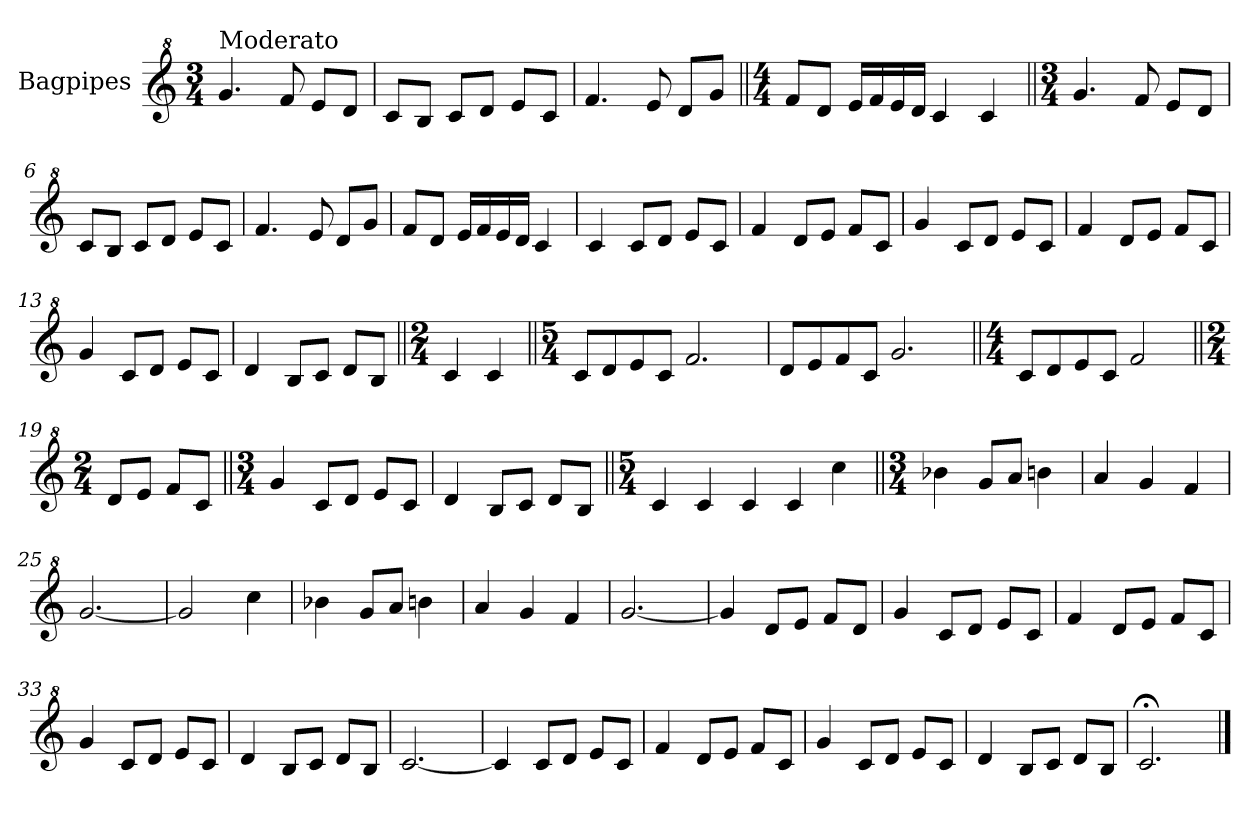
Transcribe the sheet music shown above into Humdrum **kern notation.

**kern
*part1
*staff1
*I"Bagpipes
*I'Bag
*clefG^2
*k[]
*C:
*M3/4
=1
!LO:TX:a:t=Moderato
4.gg/
8ff/
8ee/L
8dd/J
=2
8cc/L
8b/J
8cc/L
8dd/J
8ee/L
8cc/J
=3
4.ff/
8ee/
8dd/L
8gg/J
=4||
*M4/4
8ff/L
8dd/J
16ee/LL
16ff/
16ee/
16dd/JJ
4cc/
4cc/
=5||
*M3/4
4.gg/
8ff/
8ee/L
8dd/J
=6
8cc/L
8b/J
8cc/L
8dd/J
8ee/L
8cc/J
=7
4.ff/
8ee/
8dd/L
8gg/J
!!LO:LB:g=z
=8
8ff/L
8dd/J
16ee/LL
16ff/
16ee/
16dd/JJ
4cc/
=9
4cc/
8cc/L
8dd/J
8ee/L
8cc/J
=10
4ff/
8dd/L
8ee/J
8ff/L
8cc/J
=11
4gg/
8cc/L
8dd/J
8ee/L
8cc/J
=12
4ff/
8dd/L
8ee/J
8ff/L
8cc/J
=13
4gg/
8cc/L
8dd/J
8ee/L
8cc/J
=14
4dd/
8b/L
8cc/J
8dd/L
8b/J
=15||
*M2/4
4cc/
4cc/
!!LO:LB:g=z
=16||
*M5/4
8cc/L
8dd/
8ee/
8cc/J
2.ff/
=17
8dd/L
8ee/
8ff/
8cc/J
2.gg/
=18||
*M4/4
8cc/L
8dd/
8ee/
8cc/J
2ff/
=19||
*M2/4
8dd/L
8ee/J
8ff/L
8cc/J
=20||
*M3/4
4gg/
8cc/L
8dd/J
8ee/L
8cc/J
=21
4dd/
8b/L
8cc/J
8dd/L
8b/J
=22||
*M5/4
4cc/
4cc/
4cc/
4cc/
4ccc\
!!LO:LB:g=z
=23||
*M3/4
4bb-X\
8gg/L
8aa/J
4bbn\
=24
4aa/
4gg/
4ff/
=25
[2.gg/
=26
2gg/]
4ccc\
=27
4bb-X\
8gg/L
8aa/J
4bbn\
=28
4aa/
4gg/
4ff/
=29
[2.gg/
=30
4gg/]
8dd/L
8ee/J
8ff/L
8dd/J
=31
4gg/
8cc/L
8dd/J
8ee/L
8cc/J
=32
4ff/
8dd/L
8ee/J
8ff/L
8cc/J
=33
4gg/
8cc/L
8dd/J
8ee/L
8cc/J
!!LO:LB:g=z
=34
4dd/
8b/L
8cc/J
8dd/L
8b/J
=35
[2.cc/
=36
4cc/]
8cc/L
8dd/J
8ee/L
8cc/J
=37
4ff/
8dd/L
8ee/J
8ff/L
8cc/J
=38
4gg/
8cc/L
8dd/J
8ee/L
8cc/J
=39
4dd/
8b/L
8cc/J
8dd/L
8b/J
=40
2.cc;/
==
*-
